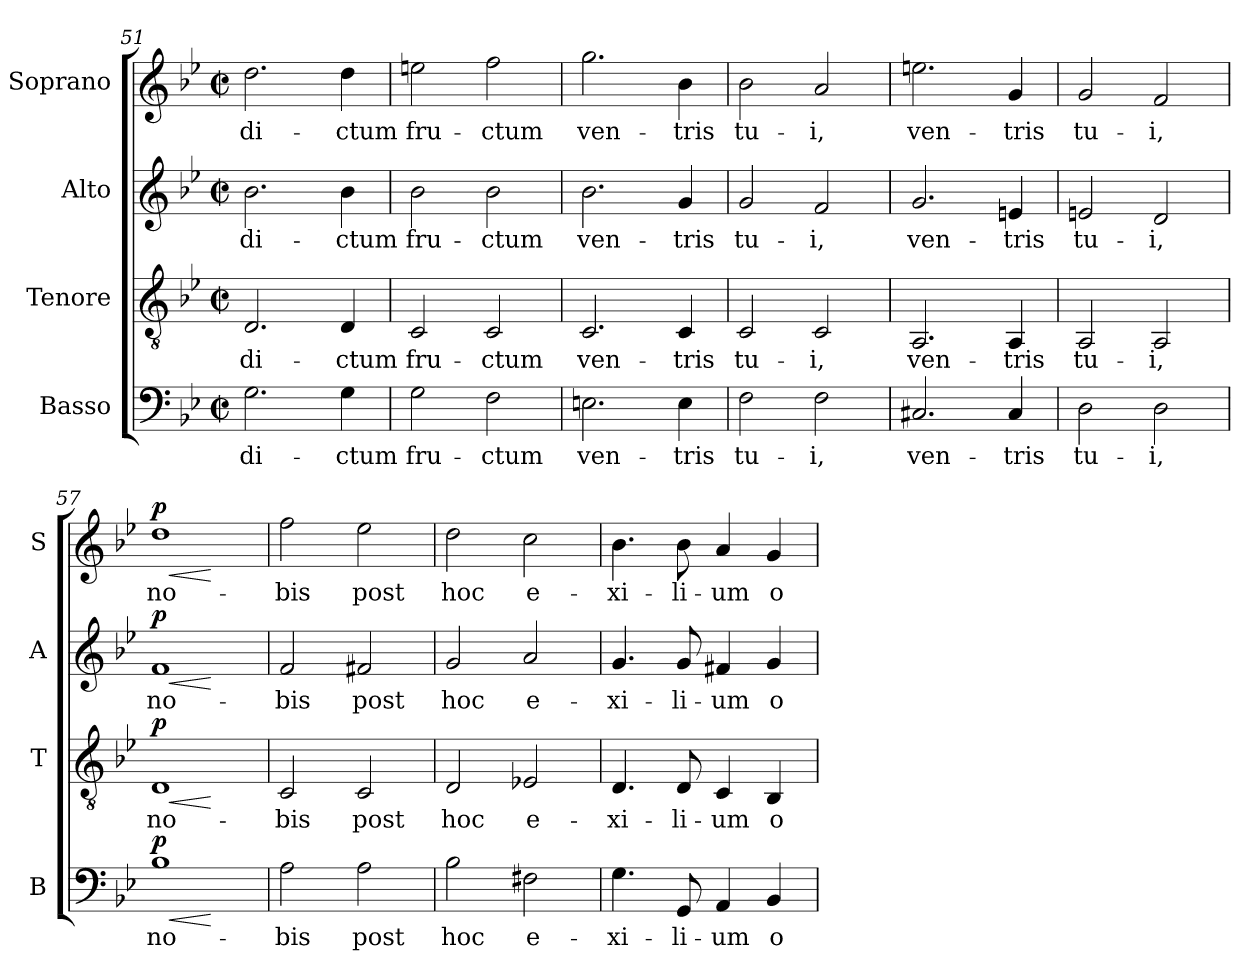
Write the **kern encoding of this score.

**kern	**text	**dynam	**kern	**text	**dynam	**kern	**text	**dynam	**kern	**text	**dynam
*part4	*part4	*part4	*part3	*part3	*part3	*part2	*part2	*part2	*part1	*part1	*part1
*staff4	*staff4	*staff4	*staff3	*staff3	*staff3	*staff2	*staff2	*staff2	*staff1	*staff1	*staff1
*I"Basso	*	*	*I"Tenore	*	*	*I"Alto	*	*	*I"Soprano	*	*
*I'B	*	*	*I'T	*	*	*I'A	*	*	*I'S	*	*
*clefF4	*	*	*clefGv2	*	*	*clefG2	*	*	*clefG2	*	*
*k[b-e-]	*	*	*k[b-e-]	*	*	*k[b-e-]	*	*	*k[b-e-]	*	*
*B-:	*	*	*B-:	*	*	*B-:	*	*	*B-:	*	*
*M2/2	*	*	*M2/2	*	*	*M2/2	*	*	*M2/2	*	*
*met(c|)	*	*	*met(c|)	*	*	*met(c|)	*	*	*met(c|)	*	*
=51	=51	=51	=51	=51	=51	=51	=51	=51	=51	=51	=51
!	!LO:LY:b:color=#000000	!	!	!	!	!	!	!	!	!	!
!	!	!	!	!LO:LY:b:color=#000000	!	!	!	!	!	!	!
!	!	!	!	!	!	!	!LO:LY:b:color=#000000	!	!	!	!
!	!	!	!	!	!	!	!	!	!	!LO:LY:b:color=#000000	!
2.Gi\	-di-	.	2.Di/	-di-	.	2.b-i\	-di-	.	2.ddi\	-di-	.
!	!LO:LY:b:color=#000000	!	!	!	!	!	!	!	!	!	!
!	!	!	!	!LO:LY:b:color=#000000	!	!	!	!	!	!	!
!	!	!	!	!	!	!	!LO:LY:b:color=#000000	!	!	!	!
!	!	!	!	!	!	!	!	!	!	!LO:LY:b:color=#000000	!
4Gi\	-ctum	.	4Di/	-ctum	.	4b-i\	-ctum	.	4ddi\	-ctum	.
=52	=52	=52	=52	=52	=52	=52	=52	=52	=52	=52	=52
!	!LO:LY:b:color=#000000	!	!	!	!	!	!	!	!	!	!
!	!	!	!	!LO:LY:b:color=#000000	!	!	!	!	!	!	!
!	!	!	!	!	!	!	!LO:LY:b:color=#000000	!	!	!	!
!	!	!	!	!	!	!	!	!	!	!LO:LY:b:color=#000000	!
2Gi\	fru-	.	2Ci/	fru-	.	2b-i\	fru-	.	2eeni\	fru-	.
!	!LO:LY:b:color=#000000	!	!	!	!	!	!	!	!	!	!
!	!	!	!	!LO:LY:b:color=#000000	!	!	!	!	!	!	!
!	!	!	!	!	!	!	!LO:LY:b:color=#000000	!	!	!	!
!	!	!	!	!	!	!	!	!	!	!LO:LY:b:color=#000000	!
2Fi\	-ctum	.	2Ci/	-ctum	.	2b-i\	-ctum	.	2ffi\	-ctum	.
=53	=53	=53	=53	=53	=53	=53	=53	=53	=53	=53	=53
!	!LO:LY:b:color=#000000	!	!	!	!	!	!	!	!	!	!
!	!	!	!	!LO:LY:b:color=#000000	!	!	!	!	!	!	!
!	!	!	!	!	!	!	!LO:LY:b:color=#000000	!	!	!	!
!	!	!	!	!	!	!	!	!	!	!LO:LY:b:color=#000000	!
2.Eni\	ven-	.	2.Ci/	ven-	.	2.b-i\	ven-	.	2.ggi\	ven-	.
!	!LO:LY:b:color=#000000	!	!	!	!	!	!	!	!	!	!
!	!	!	!	!LO:LY:b:color=#000000	!	!	!	!	!	!	!
!	!	!	!	!	!	!	!LO:LY:b:color=#000000	!	!	!	!
!	!	!	!	!	!	!	!	!	!	!LO:LY:b:color=#000000	!
4Ei\	-tris	.	4Ci/	-tris	.	4gi/	-tris	.	4b-i\	-tris	.
=54	=54	=54	=54	=54	=54	=54	=54	=54	=54	=54	=54
!	!LO:LY:b:color=#000000	!	!	!	!	!	!	!	!	!	!
!	!	!	!	!LO:LY:b:color=#000000	!	!	!	!	!	!	!
!	!	!	!	!	!	!	!LO:LY:b:color=#000000	!	!	!	!
!	!	!	!	!	!	!	!	!	!	!LO:LY:b:color=#000000	!
2Fi\	tu-	.	2Ci/	tu-	.	2gi/	tu-	.	2b-i\	tu-	.
!	!LO:LY:b:color=#000000	!	!	!	!	!	!	!	!	!	!
!	!	!	!	!LO:LY:b:color=#000000	!	!	!	!	!	!	!
!	!	!	!	!	!	!	!LO:LY:b:color=#000000	!	!	!	!
!	!	!	!	!	!	!	!	!	!	!LO:LY:b:color=#000000	!
2Fi\	-i,	.	2Ci/	-i,	.	2fi/	-i,	.	2ai/	-i,	.
=55	=55	=55	=55	=55	=55	=55	=55	=55	=55	=55	=55
!	!LO:LY:b:color=#000000	!	!	!	!	!	!	!	!	!	!
!	!	!	!	!LO:LY:b:color=#000000	!	!	!	!	!	!	!
!	!	!	!	!	!	!	!LO:LY:b:color=#000000	!	!	!	!
!	!	!	!	!	!	!	!	!	!	!LO:LY:b:color=#000000	!
2.C#Xi/	ven-	.	2.AAi/	ven-	.	2.gi/	ven-	.	2.eeni\	ven-	.
!	!LO:LY:b:color=#000000	!	!	!	!	!	!	!	!	!	!
!	!	!	!	!LO:LY:b:color=#000000	!	!	!	!	!	!	!
!	!	!	!	!	!	!	!LO:LY:b:color=#000000	!	!	!	!
!	!	!	!	!	!	!	!	!	!	!LO:LY:b:color=#000000	!
4C#i/	-tris	.	4AAi/	-tris	.	4eni/	-tris	.	4gi/	-tris	.
=56	=56	=56	=56	=56	=56	=56	=56	=56	=56	=56	=56
!	!LO:LY:b:color=#000000	!	!	!	!	!	!	!	!	!	!
!	!	!	!	!LO:LY:b:color=#000000	!	!	!	!	!	!	!
!	!	!	!	!	!	!	!LO:LY:b:color=#000000	!	!	!	!
!	!	!	!	!	!	!	!	!	!	!LO:LY:b:color=#000000	!
2Di\	tu-	.	2AAi/	tu-	.	2eni/	tu-	.	2gi/	tu-	.
!	!LO:LY:b:color=#000000	!	!	!	!	!	!	!	!	!	!
!	!	!	!	!LO:LY:b:color=#000000	!	!	!	!	!	!	!
!	!	!	!	!	!	!	!LO:LY:b:color=#000000	!	!	!	!
!	!	!	!	!	!	!	!	!	!	!LO:LY:b:color=#000000	!
2Di\	-i,	.	2AAi/	-i,	.	2di/	-i,	.	2fi/	-i,	.
=57	=57	=57	=57	=57	=57	=57	=57	=57	=57	=57	=57
!	!LO:LY:b:color=#000000	!LO:HP:b	!	!	!	!	!	!	!	!	!
!	!	!	!	!LO:LY:b:color=#000000	!LO:HP:b	!	!	!	!	!	!
!	!	!	!	!	!	!	!LO:LY:b:color=#000000	!LO:HP:b	!	!	!
!	!	!	!	!	!	!	!	!	!	!LO:LY:b:color=#000000	!LO:HP:b
1B-i	no-	< p	1Di	no-	< p	1fi	no-	< p	1ddi	no-	< p
.	.	[	.	.	[	.	.	[	.	.	[
=58	=58	=58	=58	=58	=58	=58	=58	=58	=58	=58	=58
!	!LO:LY:b:color=#000000	!	!	!	!	!	!	!	!	!	!
!	!	!	!	!LO:LY:b:color=#000000	!	!	!	!	!	!	!
!	!	!	!	!	!	!	!LO:LY:b:color=#000000	!	!	!	!
!	!	!	!	!	!	!	!	!	!	!LO:LY:b:color=#000000	!
2Ai\	-bis	.	2Ci/	-bis	.	2fi/	-bis	.	2ffi\	-bis	.
!	!LO:LY:b:color=#000000	!	!	!	!	!	!	!	!	!	!
!	!	!	!	!LO:LY:b:color=#000000	!	!	!	!	!	!	!
!	!	!	!	!	!	!	!LO:LY:b:color=#000000	!	!	!	!
!	!	!	!	!	!	!	!	!	!	!LO:LY:b:color=#000000	!
2Ai\	post	.	2Ci/	post	.	2f#Xi/	post	.	2ee-i\	post	.
=59	=59	=59	=59	=59	=59	=59	=59	=59	=59	=59	=59
!	!LO:LY:b:color=#000000	!	!	!	!	!	!	!	!	!	!
!	!	!	!	!LO:LY:b:color=#000000	!	!	!	!	!	!	!
!	!	!	!	!	!	!	!LO:LY:b:color=#000000	!	!	!	!
!	!	!	!	!	!	!	!	!	!	!LO:LY:b:color=#000000	!
2B-i\	hoc	.	2Di/	hoc	.	2gi/	hoc	.	2ddi\	hoc	.
!	!LO:LY:b:color=#000000	!	!	!	!	!	!	!	!	!	!
!	!	!	!	!LO:LY:b:color=#000000	!	!	!	!	!	!	!
!	!	!	!	!	!	!	!LO:LY:b:color=#000000	!	!	!	!
!	!	!	!	!	!	!	!	!	!	!LO:LY:b:color=#000000	!
2F#Xi\	e-	.	2E-Xi/	e-	.	2ai/	e-	.	2cci\	e-	.
!!LO:PB:g=z
=60	=60	=60	=60	=60	=60	=60	=60	=60	=60	=60	=60
!	!LO:LY:b:color=#000000	!	!	!	!	!	!	!	!	!	!
!	!	!	!	!LO:LY:b:color=#000000	!	!	!	!	!	!	!
!	!	!	!	!	!	!	!LO:LY:b:color=#000000	!	!	!	!
!	!	!	!	!	!	!	!	!	!	!LO:LY:b:color=#000000	!
4.Gi\	-xi-	.	4.Di/	-xi-	.	4.gi/	-xi-	.	4.b-i\	-xi-	.
!	!LO:LY:b:color=#000000	!	!	!	!	!	!	!	!	!	!
!	!	!	!	!LO:LY:b:color=#000000	!	!	!	!	!	!	!
!	!	!	!	!	!	!	!LO:LY:b:color=#000000	!	!	!	!
!	!	!	!	!	!	!	!	!	!	!LO:LY:b:color=#000000	!
8GGi/	-li-	.	8Di/	-li-	.	8gi/	-li-	.	8b-i\	-li-	.
!	!LO:LY:b:color=#000000	!	!	!	!	!	!	!	!	!	!
!	!	!	!	!LO:LY:b:color=#000000	!	!	!	!	!	!	!
!	!	!	!	!	!	!	!LO:LY:b:color=#000000	!	!	!	!
!	!	!	!	!	!	!	!	!	!	!LO:LY:b:color=#000000	!
4AAi/	-um	.	4Ci/	-um	.	4f#Xi/	-um	.	4ai/	-um	.
!	!LO:LY:b:color=#000000	!	!	!	!	!	!	!	!	!	!
!	!	!	!	!LO:LY:b:color=#000000	!	!	!	!	!	!	!
!	!	!	!	!	!	!	!LO:LY:b:color=#000000	!	!	!	!
!	!	!	!	!	!	!	!	!	!	!LO:LY:b:color=#000000	!
4BB-i/	o-	.	4BB-i/	o-	.	4gi/	o-	.	4gi/	o-	.
=	=	=	=	=	=	=	=	=	=	=	=
*-	*-	*-	*-	*-	*-	*-	*-	*-	*-	*-	*-
